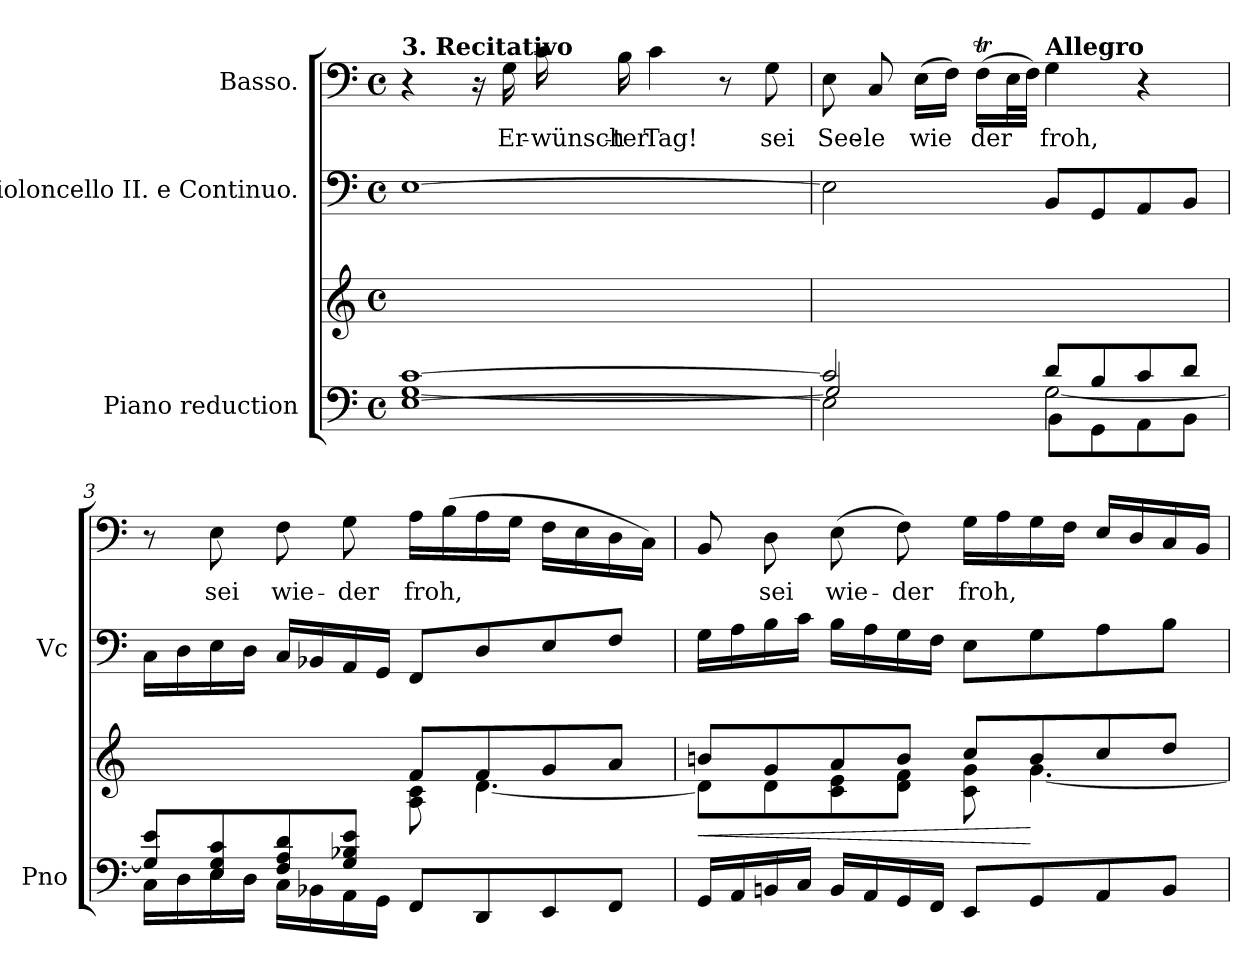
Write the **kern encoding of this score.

**kern	**kern	**dynam	**kern	**kern	**text
*part3	*part3	*part3	*part2	*part1	*part1
*staff4	*staff3	*staff3/4	*staff2	*staff1	*staff1
*I"Piano reduction	*	*	*I"Violoncello II.  e Continuo.	*I"Basso.	*
*I'Pno	*	*	*I'Vc	*	*
*clefF4	*clefG2	*	*clefF4	*clefF4	*
*k[]	*k[]	*	*k[]	*k[]	*
*M4/4	*M4/4	*	*M4/4	*M4/4	*
*met(c)	*met(c)	*	*met(c)	*met(c)	*
=1	=1	=1	=1	=1	=1
*^	*	*	*	*	*
*	*^	*	*	*	*	*
!	!	!	!	!	!	!LO:TX:a:B:t=3. Recitativo	!
[1c	[1G	[1E	1ryy	.	[1E	4r	.
.	.	.	.	.	.	16r	.
!	!	!	!	!	!	!	!LO:LY:b
.	.	.	.	.	.	16G\	Er-
!	!	!	!	!	!	!	!LO:LY:b
.	.	.	.	.	.	16c\	-wünsch-
!	!	!	!	!	!	!	!LO:LY:b
.	.	.	.	.	.	16B\	-ter
!	!	!	!	!	!	!	!LO:LY:b
.	.	.	.	.	.	4c\	Tag!
.	.	.	.	.	.	8r	.
!	!	!	!	!	!	!	!LO:LY:b
.	.	.	.	.	.	8G\	sei
=2	=2	=2	=2	=2	=2	=2	=2
!	!	!	!	!	!	!	!LO:LY:b
2c/]	2G/]	2E\]	1ryy	.	2E\]	8E\	See-
!	!	!	!	!	!	!	!LO:LY:b
.	.	.	.	.	.	8C/	-le
!	!	!	!	!	!	!	!LO:LY:b
.	.	.	.	.	.	(>16E\LL	wie
.	.	.	.	.	.	16F\JJ)	.
!	!	!	!	!	!	!	!LO:LY:b
.	.	.	.	.	.	(>16FT\LL	der
.	.	.	.	.	.	32E\L	.
.	.	.	.	.	.	32F\JJJ)	.
!	!	!	!	!	!	!LO:TX:a:B:t=Allegro	!
!	!	!	!	!	!	!	!LO:LY:b
8d/L	[2G\	8BB\L	.	.	8BB/L	4G\	froh,
8B/	.	8GG\	.	.	8GG/	.	.
8c/	.	8AA\	.	.	8AA/	4r	.
8d/J	.	8BB\J	.	.	8BB/J	.	.
*	*v	*v	*	*	*	*	*
=3	=3	=3	=3	=3	=3	=3
*	*	*^	*	*	*	*
8G/] 8e/L	16C\LL	2ryy	2ryy	.	16C\LL	8r	.
.	16D\	.	.	.	16D\	.	.
!	!	!	!	!	!	!	!LO:LY:b
8E/ 8G/ 8c/	16E\	.	.	.	16E\	8E\	sei
.	16D\JJ	.	.	.	16D\JJ	.	.
!	!	!	!	!	!	!	!LO:LY:b
8F/ 8A/ 8d/	16C\LL	.	.	.	16C/LL	8F\	wie-
.	16BB-X\	.	.	.	16BB-X/	.	.
!	!	!	!	!	!	!	!LO:LY:b
8G/ 8B-X/ 8e/J	16AA\	.	.	.	16AA/	8G\	-der
.	16GG\JJ	.	.	.	16GG/JJ	.	.
!	!	!	!	!	!	!	!LO:LY:b
2ryy	8FF/L	8f/L	8A\ 8c\	.	8FF/L	16A\LL	froh,
.	.	.	.	.	.	(>16B\	.
.	8DD/	8f/	[4.d\	.	8D/	16A\	.
.	.	.	.	.	.	16G\JJ	.
.	8EE/	8g/	.	.	8E/	16F\LL	.
.	.	.	.	.	.	16E\	.
.	8FF/J	8a/J	.	.	8F/J	16D\	.
.	.	.	.	.	.	16C\JJ)	.
*v	*v	*	*	*	*	*	*
!!LO:LB:g=z
=4	=4	=4	=4	=4	=4	=4
!	!	!	!LO:HP:b	!	!	!
16GG/LL	8bn/L	8d\L]	<	16G\LL	8BB/	.
16AA/	.	.	.	16A\	.	.
!	!	!	!	!	!	!LO:LY:b
16BBn/	8g/	8d\	.	16B\	8D\	sei
16C/JJ	.	.	.	16c\JJ	.	.
!	!	!	!	!	!	!LO:LY:b
16BB/LL	8a/	8c\ 8e\	.	16B\LL	(>8E\	wie-
16AA/	.	.	.	16A\	.	.
!	!	!	!	!	!	!LO:LY:b
16GG/	8b/J	8d\ 8f\J	.	16G\	8F\)	-der
16FF/JJ	.	.	.	16F\JJ	.	.
!	!	!	!	!	!	!LO:LY:b
8EE/L	8cc/L	8c\ 8g\	.	8E\L	16G\LL	froh,
.	.	.	.	.	16A\	.
8GG/	8b/	[4.g\	[	8G\	16G\	.
.	.	.	.	.	16F\JJ	.
8AA/	8cc/	.	.	8A\	16E/LL	.
.	.	.	.	.	16D/	.
8BB/J	8dd/J	.	.	8B\J	16C/	.
.	.	.	.	.	16BB/JJ	.
*	*v	*v	*	*	*	*
=	=	=	=	=	=
*-	*-	*-	*-	*-	*-
